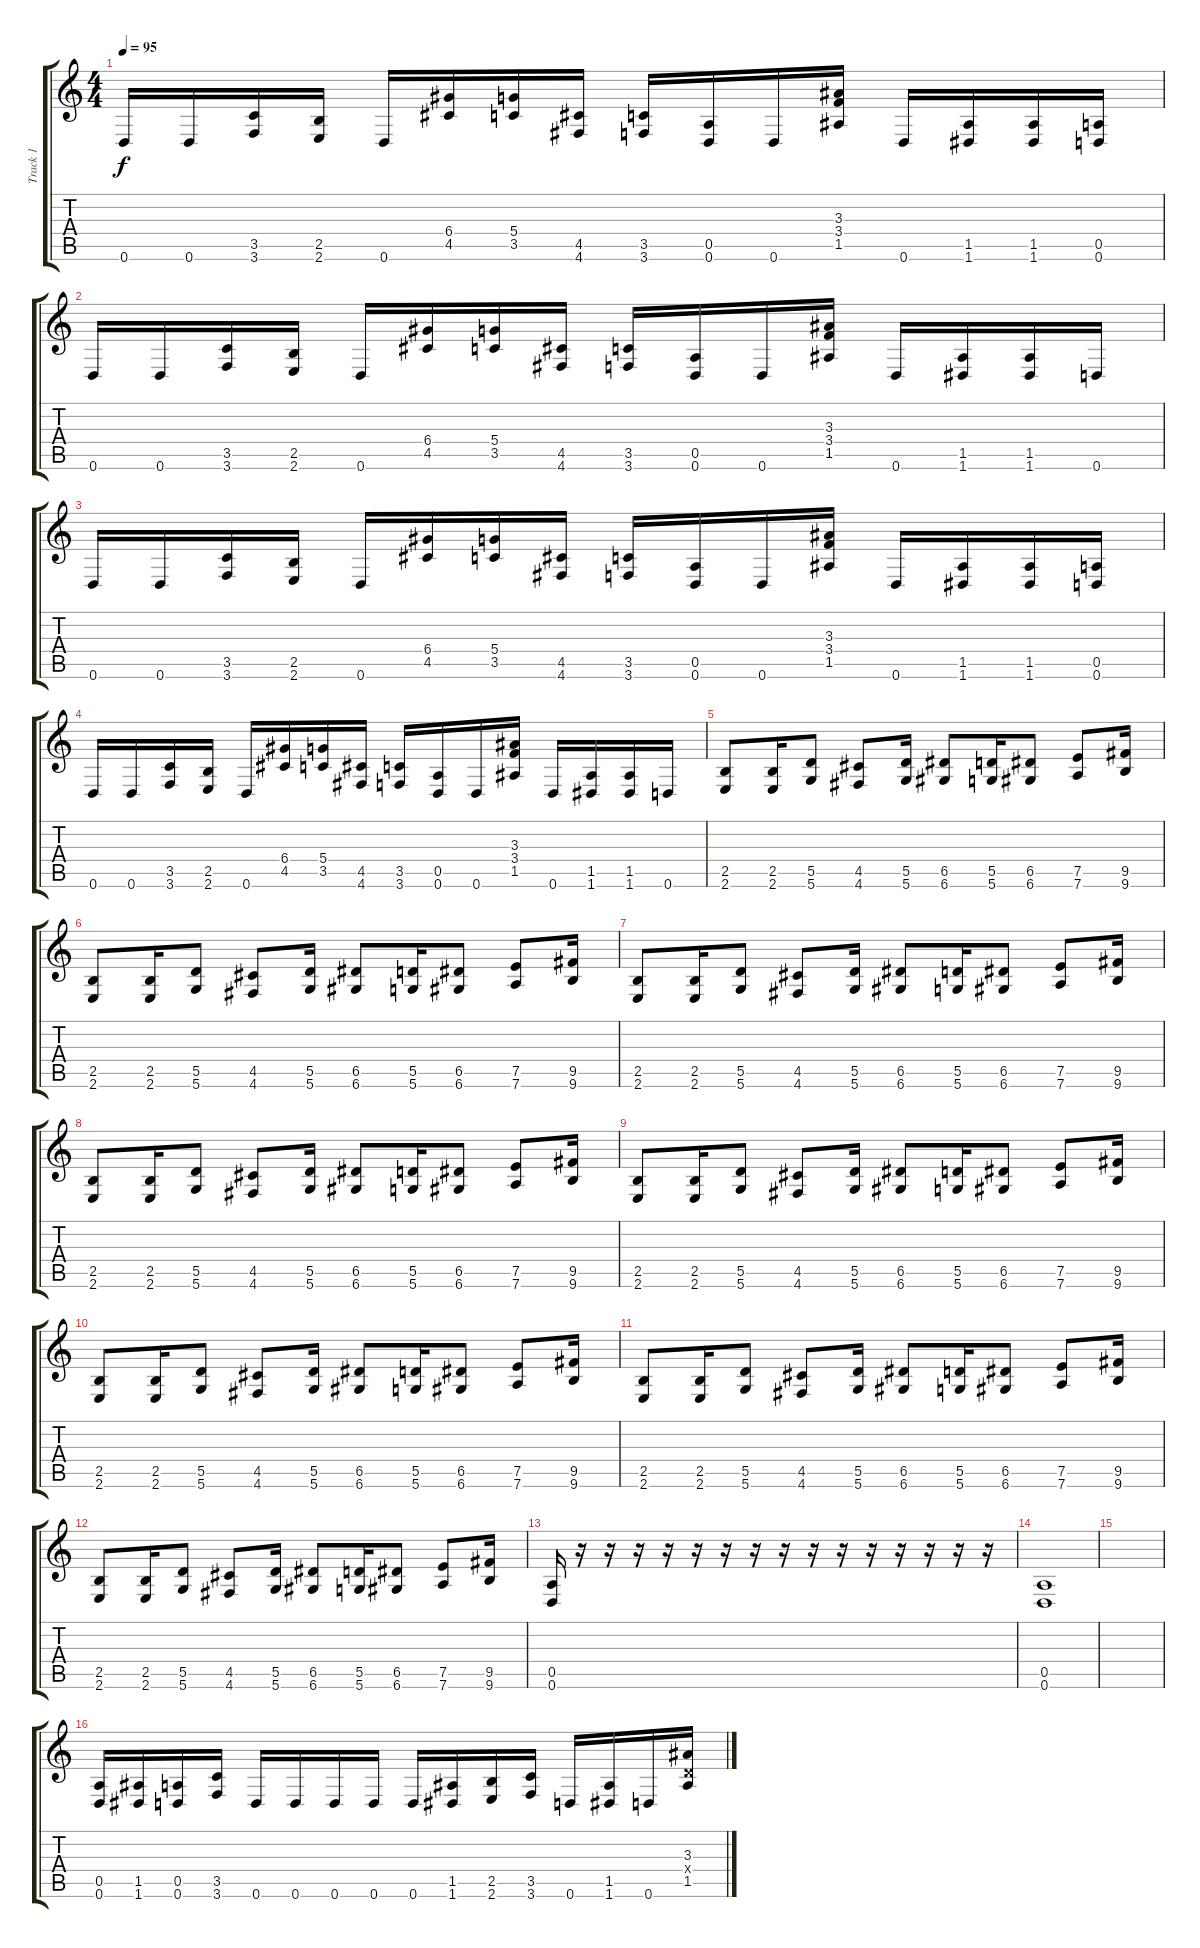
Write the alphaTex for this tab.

\track ("Track 1" "Track 1") {instrument distortionguitar}
\staff {score tabs}
\tuning (E4 B3 G3 D3 A2 D2) {hide}
\ts (4 4)
\tempo 95
\clef g2
\ks c
0.6.16{dy f} 0.6.16 (3.5 3.6).16 (2.5 2.6).16 0.6.16 (6.4 4.5).16 (5.4 3.5).16 (4.5 4.6).16 (3.5 3.6).16 (0.5 0.6).16 0.6.16 (3.3 3.4 1.5).16 0.6.16 (1.5 1.6).16 (1.5 1.6).16 (0.5 0.6).16 |
0.6.16 0.6.16 (3.5 3.6).16 (2.5 2.6).16 0.6.16 (6.4 4.5).16 (5.4 3.5).16 (4.5 4.6).16 (3.5 3.6).16 (0.5 0.6).16 0.6.16 (3.3 3.4 1.5).16 0.6.16 (1.5 1.6).16 (1.5 1.6).16 0.6.16 |
0.6.16 0.6.16 (3.5 3.6).16 (2.5 2.6).16 0.6.16 (6.4 4.5).16 (5.4 3.5).16 (4.5 4.6).16 (3.5 3.6).16 (0.5 0.6).16 0.6.16 (3.3 3.4 1.5).16 0.6.16 (1.5 1.6).16 (1.5 1.6).16 (0.5 0.6).16 |
0.6.16 0.6.16 (3.5 3.6).16 (2.5 2.6).16 0.6.16 (6.4 4.5).16 (5.4 3.5).16 (4.5 4.6).16 (3.5 3.6).16 (0.5 0.6).16 0.6.16 (3.3 3.4 1.5).16 0.6.16 (1.5 1.6).16 (1.5 1.6).16 0.6.16 |
(2.5 2.6).8 (2.5 2.6).16 (5.5 5.6).8 (4.5 4.6).8 (5.5 5.6).16 (6.5 6.6).8 (5.5 5.6).16 (6.5 6.6).8 (7.5 7.6).8 (9.5 9.6).16 |
(2.5 2.6).8 (2.5 2.6).16 (5.5 5.6).8 (4.5 4.6).8 (5.5 5.6).16 (6.5 6.6).8 (5.5 5.6).16 (6.5 6.6).8 (7.5 7.6).8 (9.5 9.6).16 |
(2.5 2.6).8 (2.5 2.6).16 (5.5 5.6).8 (4.5 4.6).8 (5.5 5.6).16 (6.5 6.6).8 (5.5 5.6).16 (6.5 6.6).8 (7.5 7.6).8 (9.5 9.6).16 |
(2.5 2.6).8 (2.5 2.6).16 (5.5 5.6).8 (4.5 4.6).8 (5.5 5.6).16 (6.5 6.6).8 (5.5 5.6).16 (6.5 6.6).8 (7.5 7.6).8 (9.5 9.6).16 |
(2.5 2.6).8 (2.5 2.6).16 (5.5 5.6).8 (4.5 4.6).8 (5.5 5.6).16 (6.5 6.6).8 (5.5 5.6).16 (6.5 6.6).8 (7.5 7.6).8 (9.5 9.6).16 |
(2.5 2.6).8 (2.5 2.6).16 (5.5 5.6).8 (4.5 4.6).8 (5.5 5.6).16 (6.5 6.6).8 (5.5 5.6).16 (6.5 6.6).8 (7.5 7.6).8 (9.5 9.6).16 |
(2.5 2.6).8 (2.5 2.6).16 (5.5 5.6).8 (4.5 4.6).8 (5.5 5.6).16 (6.5 6.6).8 (5.5 5.6).16 (6.5 6.6).8 (7.5 7.6).8 (9.5 9.6).16 |
(2.5 2.6).8 (2.5 2.6).16 (5.5 5.6).8 (4.5 4.6).8 (5.5 5.6).16 (6.5 6.6).8 (5.5 5.6).16 (6.5 6.6).8 (7.5 7.6).8 (9.5 9.6).16 |
(0.5 0.6).16 r.16 r.16 r.16 r.16 r.16 r.16 r.16 r.16 r.16 r.16 r.16 r.16 r.16 r.16 r.16 |
(0.5 0.6).1 |
|
(0.5 0.6).16 (1.5 1.6).16 (0.5 0.6).16 (3.5 3.6).16 0.6.16 0.6.16 0.6.16 0.6.16 0.6.16 (1.5 1.6).16 (2.5 2.6).16 (3.5 3.6).16 0.6.16 (1.5 1.6).16 0.6.16 (3.3 0.4{x} 1.5).16
